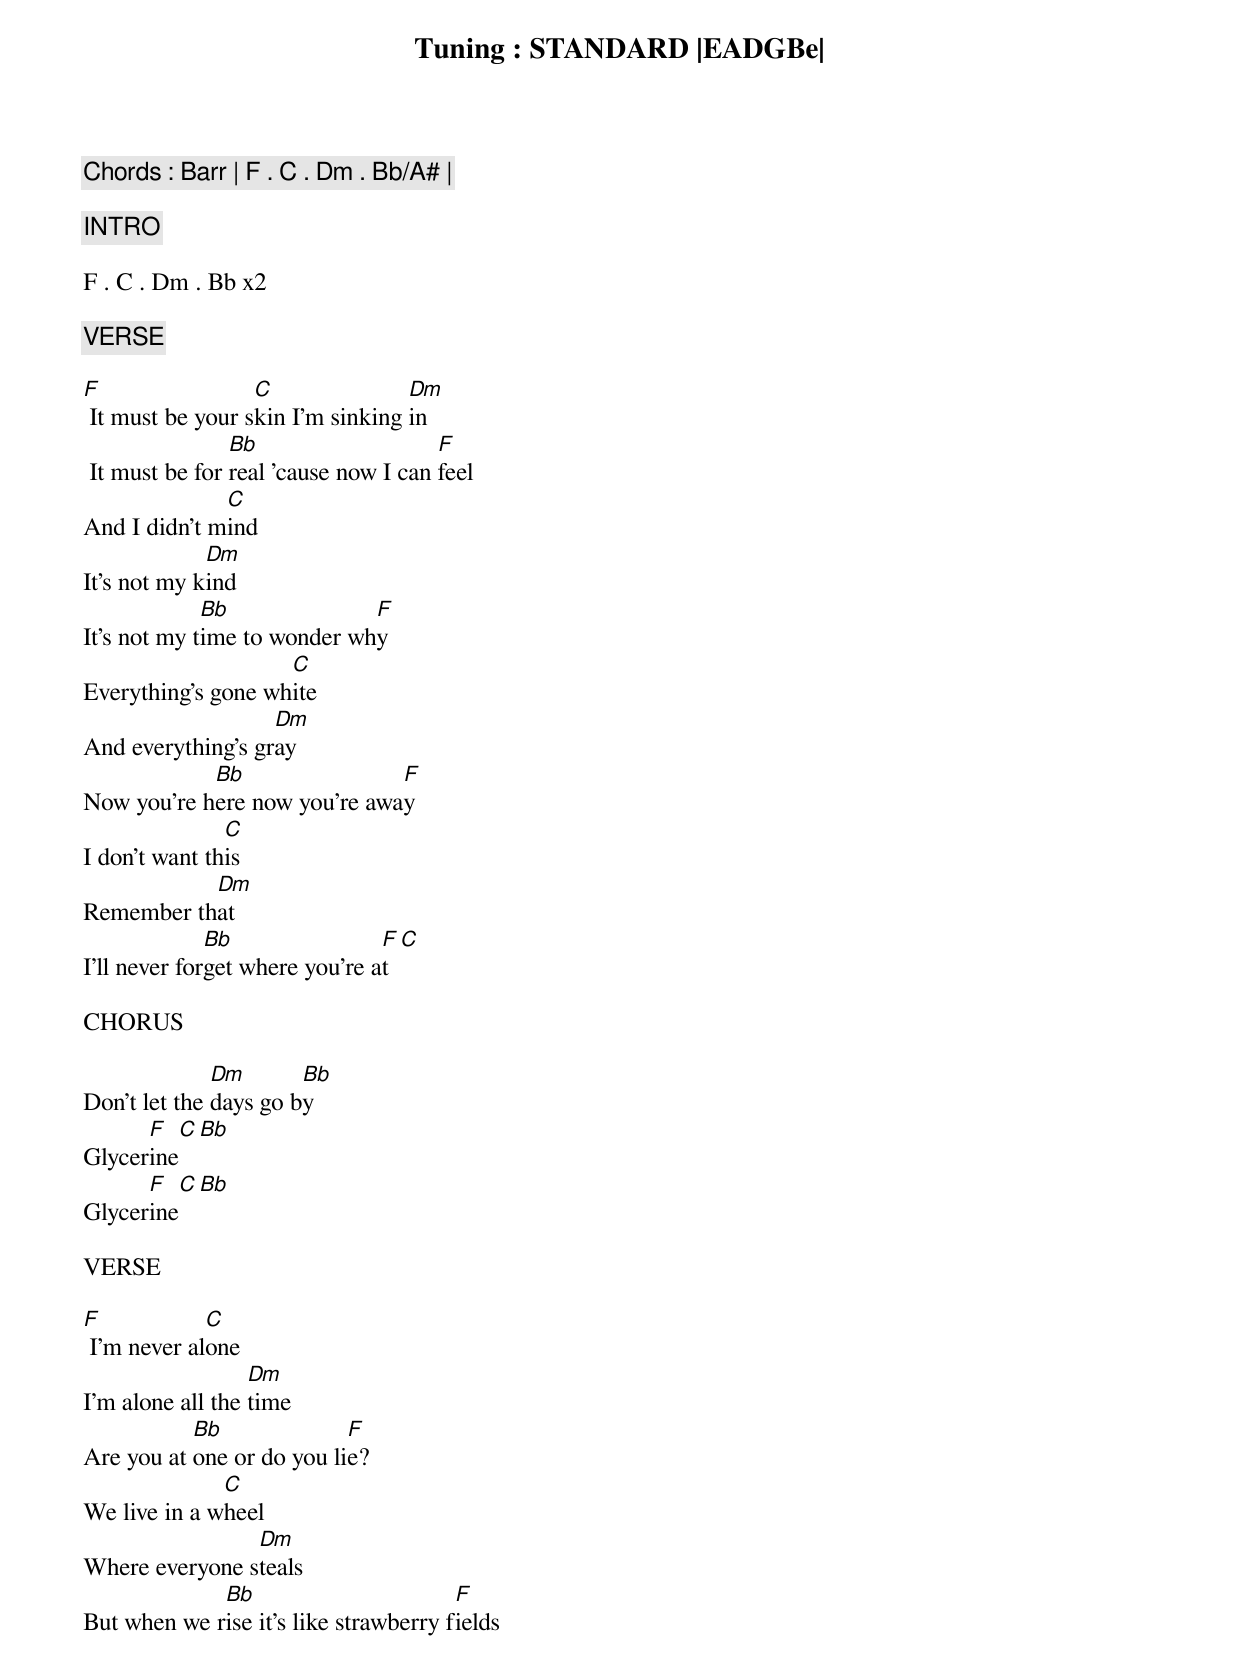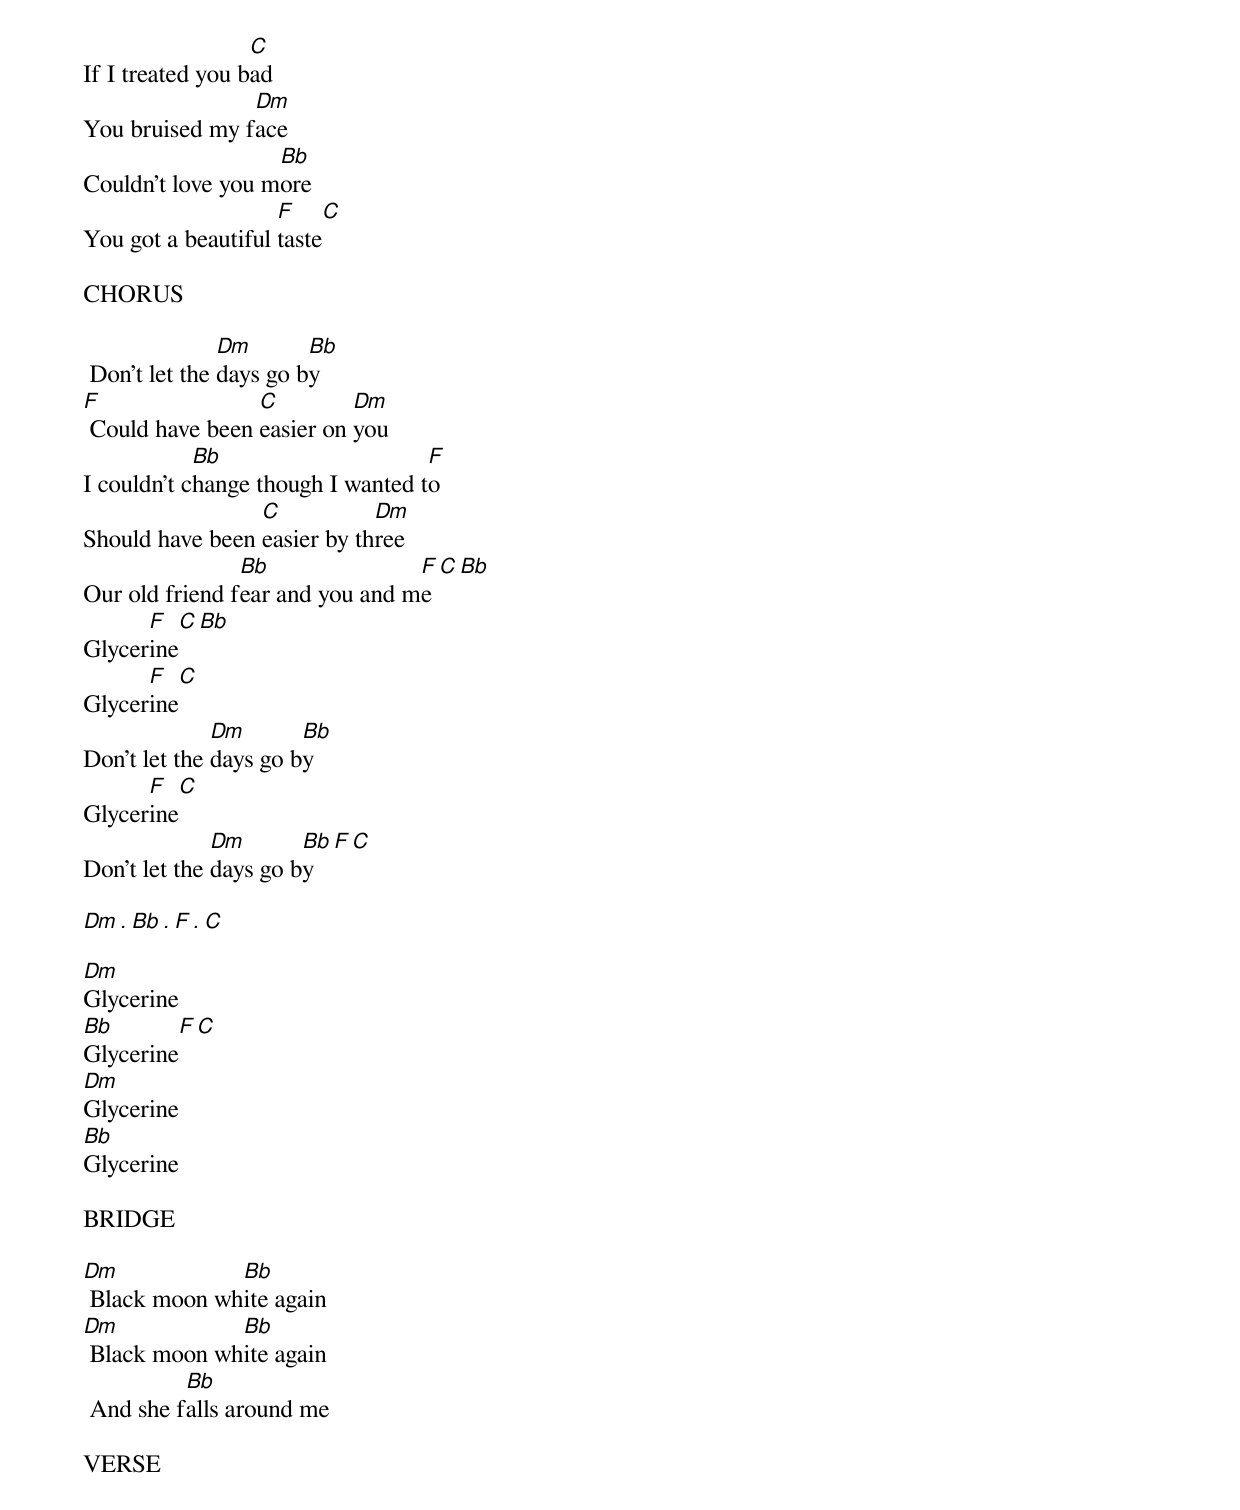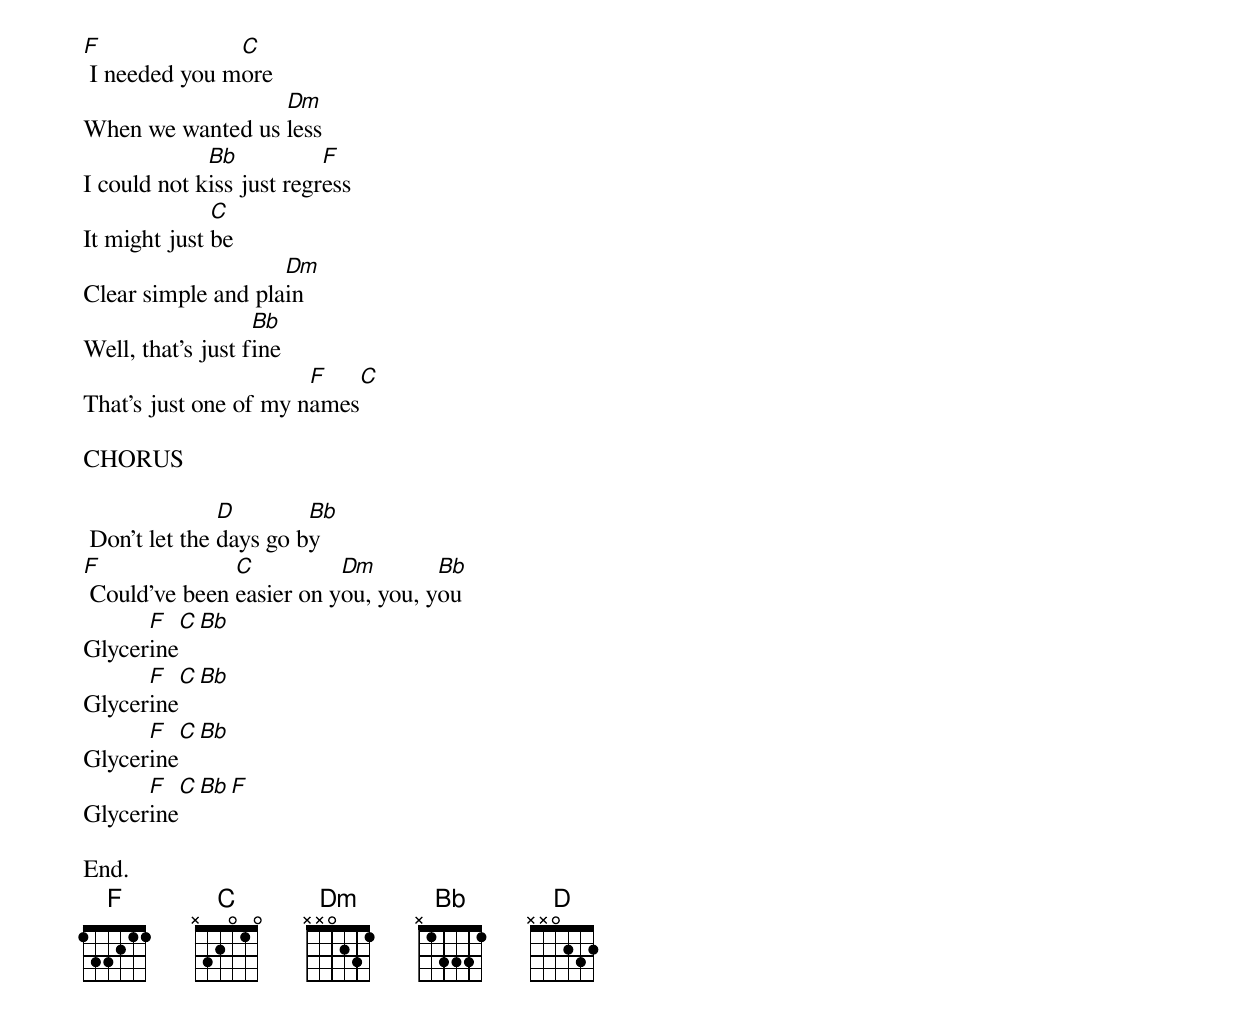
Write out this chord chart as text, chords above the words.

Tuning : STANDARD |EADGBe|

Chords : Barr | F . C . Dm . Bb/A# |

INTRO

F . C . Dm . Bb x2

VERSE

F                 C               Dm
 It must be your skin I'm sinking in
                Bb                    F
 It must be for real 'cause now I can feel
              C
And I didn't mind
             Dm
It's not my kind
             Bb              F
It's not my time to wonder why
                    C
Everything's gone white
                   Dm
And everything's gray
            Bb                F
Now you're here now you're away
               C
I don't want this
           Dm
Remember that
              Bb                F  C
I'll never forget where you're at

CHORUS

              Dm       Bb
Don't let the days go by
      F   C  Bb
Glycerine
      F   C  Bb
Glycerine

VERSE

F            C
 I'm never alone
                  Dm
I'm alone all the time
           Bb              F
Are you at one or do you lie?
              C
We live in a wheel
                Dm
Where everyone steals
             Bb                        F
But when we rise it's like strawberry fields
                  C
If I treated you bad
                Dm
You bruised my face
                   Bb
Couldn't love you more
                    F      C
You got a beautiful taste

CHORUS

               Dm       Bb
 Don't let the days go by
F                C         Dm
 Could have been easier on you
            Bb                     F
I couldn't change though I wanted to
                 C           Dm
Should have been easier by three
                Bb               F   C  Bb
Our old friend fear and you and me
      F    C  Bb
Glycerine
      F    C
Glycerine
              Dm       Bb
Don't let the days go by
      F    C
Glycerine
              Dm       Bb   F  C
Don't let the days go by

Dm . Bb . F . C

Dm
Glycerine
Bb        F   C
Glycerine
Dm
Glycerine
Bb
Glycerine

BRIDGE

Dm            Bb
 Black moon white again
Dm            Bb
 Black moon white again
          Bb
 And she falls around me

VERSE

F              C
 I needed you more
                  Dm
When we wanted us less
             Bb           F
I could not kiss just regress
              C
It might just be
                    Dm
Clear simple and plain
                   Bb
Well, that's just fine
                       F    C
That's just one of my names

CHORUS

               D        Bb
 Don't let the days go by
F              C          Dm        Bb
 Could've been easier on you, you, you
      F   C  Bb
Glycerine
      F   C  Bb
Glycerine
      F   C  Bb
Glycerine
      F   C  Bb   F
Glycerine

End.
